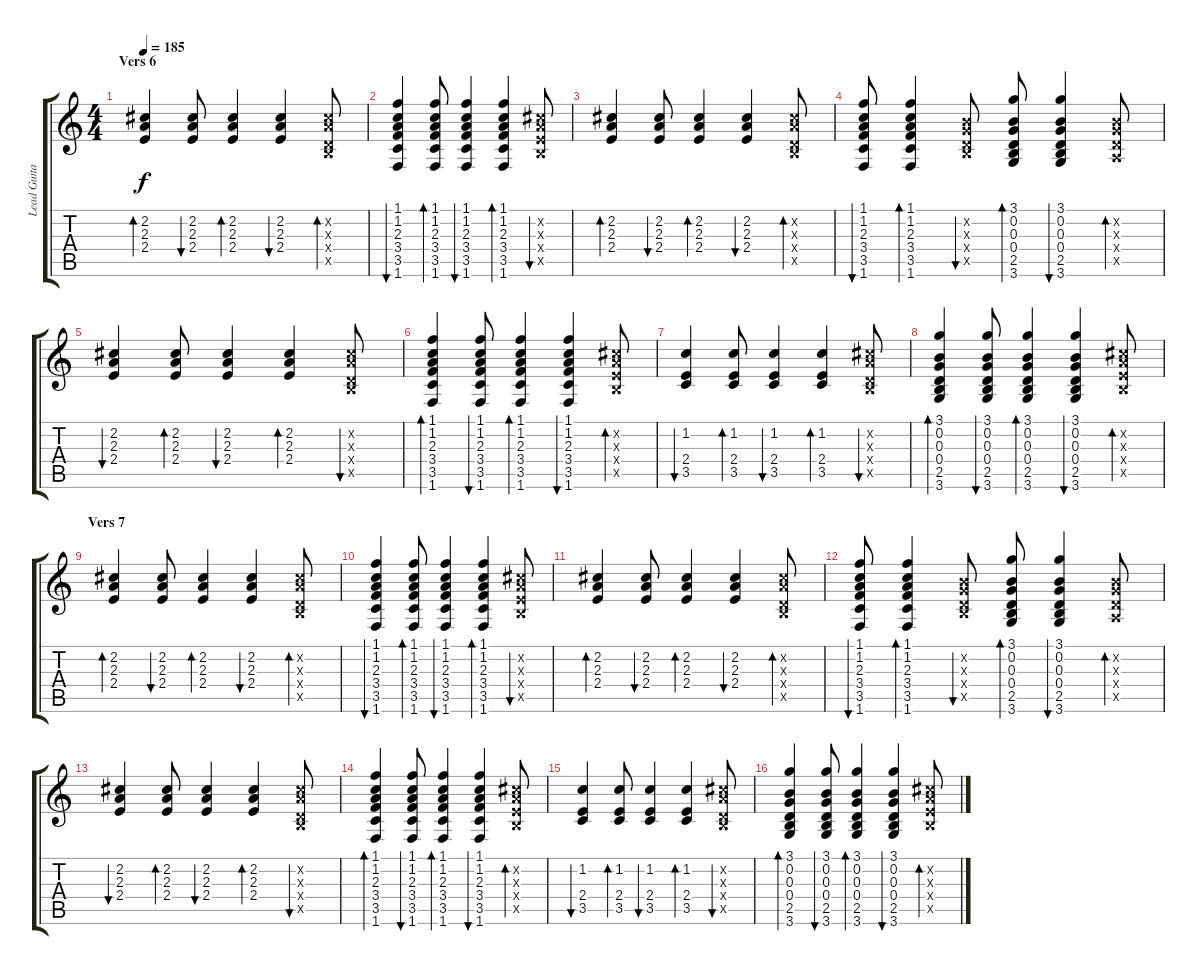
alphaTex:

\track ("Lead Guitar - " "Lead Guita") {instrument acousticguitarsteel}
\staff {score tabs}
\tuning (E4 B3 G3 D3 A2 E2) {hide}
\ts (4 4)
\section ("" "Vers 6")
\tempo 185
\clef g2
\ks c
(2.2 2.3 2.4).4{bd 60 dy f} (2.2 2.3 2.4).8{bu 60} (2.2 2.3 2.4).4{bd 60} (2.2 2.3 2.4).4{bu 60} (2.2{x} 2.3{x} 0.4{x} 2.5{x}).8{bd 60} |
(1.1 1.2 2.3 3.4 3.5 1.6).4{bu 60} (1.1 1.2 2.3 3.4 3.5 1.6).8{bd 60} (1.1 1.2 2.3 3.4 3.5 1.6).4{bu 60} (1.1 1.2 2.3 3.4 3.5 1.6).4{bd 60} (2.2{x} 2.3{x} 2.4{x} 2.5{x}).8{bu 60} |
(2.2 2.3 2.4).4{bd 60} (2.2 2.3 2.4).8{bu 60} (2.2 2.3 2.4).4{bd 60} (2.2 2.3 2.4).4{bu 60} (2.2{x} 2.3{x} 0.4{x} 2.5{x}).8{bd 60} |
(1.1 1.2 2.3 3.4 3.5 1.6).8{bu 60} (1.1 1.2 2.3 3.4 3.5 1.6).4{bd 60} (0.2{x} 0.3{x} 0.4{x} 2.5{x}).8{bu 60} (3.1 0.2 0.3 0.4 2.5 3.6).8{bd 60} (3.1 0.2 0.3 0.4 2.5 3.6).4{bu 60} (0.2{x} 0.3{x} 0.4{x} 0.5{x}).8{bd 60} |
(2.2 2.3 2.4).4{bu 60} (2.2 2.3 2.4).8{bd 60} (2.2 2.3 2.4).4{bu 60} (2.2 2.3 2.4).4{bd 60} (2.2{x} 2.3{x} 0.4{x} 2.5{x}).8{bu 60} |
(1.1 1.2 2.3 3.4 3.5 1.6).4{bd 60} (1.1 1.2 2.3 3.4 3.5 1.6).8{bu 60} (1.1 1.2 2.3 3.4 3.5 1.6).4{bd 60} (1.1 1.2 2.3 3.4 3.5 1.6).4{bu 60} (2.2{x} 2.3{x} 2.4{x} 2.5{x}).8{bd 60} |
(1.2 2.4 3.5).4{bu 60} (1.2 2.4 3.5).8{bd 60} (1.2 2.4 3.5).4{bu 60} (1.2 2.4 3.5).4{bd 60} (2.2{x} 2.3{x} 0.4{x} 2.5{x}).8{bu 60} |
(3.1 0.2 0.3 0.4 2.5 3.6).4{bd 60} (3.1 0.2 0.3 0.4 2.5 3.6).8{bu 60} (3.1 0.2 0.3 0.4 2.5 3.6).4{bd 60} (3.1 0.2 0.3 0.4 2.5 3.6).4{bu 60} (2.2{x} 2.3{x} 2.4{x} 2.5{x}).8{bd 60} |
\section ("" "Vers 7")
(2.2 2.3 2.4).4{bd 60} (2.2 2.3 2.4).8{bu 60} (2.2 2.3 2.4).4{bd 60} (2.2 2.3 2.4).4{bu 60} (2.2{x} 2.3{x} 0.4{x} 2.5{x}).8{bd 60} |
(1.1 1.2 2.3 3.4 3.5 1.6).4{bu 60} (1.1 1.2 2.3 3.4 3.5 1.6).8{bd 60} (1.1 1.2 2.3 3.4 3.5 1.6).4{bu 60} (1.1 1.2 2.3 3.4 3.5 1.6).4{bd 60} (2.2{x} 2.3{x} 2.4{x} 2.5{x}).8{bu 60} |
(2.2 2.3 2.4).4{bd 60} (2.2 2.3 2.4).8{bu 60} (2.2 2.3 2.4).4{bd 60} (2.2 2.3 2.4).4{bu 60} (2.2{x} 2.3{x} 0.4{x} 2.5{x}).8{bd 60} |
(1.1 1.2 2.3 3.4 3.5 1.6).8{bu 60} (1.1 1.2 2.3 3.4 3.5 1.6).4{bd 60} (0.2{x} 0.3{x} 0.4{x} 2.5{x}).8{bu 60} (3.1 0.2 0.3 0.4 2.5 3.6).8{bd 60} (3.1 0.2 0.3 0.4 2.5 3.6).4{bu 60} (0.2{x} 0.3{x} 0.4{x} 0.5{x}).8{bd 60} |
(2.2 2.3 2.4).4{bu 60} (2.2 2.3 2.4).8{bd 60} (2.2 2.3 2.4).4{bu 60} (2.2 2.3 2.4).4{bd 60} (2.2{x} 2.3{x} 0.4{x} 2.5{x}).8{bu 60} |
(1.1 1.2 2.3 3.4 3.5 1.6).4{bd 60} (1.1 1.2 2.3 3.4 3.5 1.6).8{bu 60} (1.1 1.2 2.3 3.4 3.5 1.6).4{bd 60} (1.1 1.2 2.3 3.4 3.5 1.6).4{bu 60} (2.2{x} 2.3{x} 2.4{x} 2.5{x}).8{bd 60} |
(1.2 2.4 3.5).4{bu 60} (1.2 2.4 3.5).8{bd 60} (1.2 2.4 3.5).4{bu 60} (1.2 2.4 3.5).4{bd 60} (2.2{x} 2.3{x} 0.4{x} 2.5{x}).8{bu 60} |
(3.1 0.2 0.3 0.4 2.5 3.6).4{bd 60} (3.1 0.2 0.3 0.4 2.5 3.6).8{bu 60} (3.1 0.2 0.3 0.4 2.5 3.6).4{bd 60} (3.1 0.2 0.3 0.4 2.5 3.6).4{bu 60} (2.2{x} 2.3{x} 2.4{x} 2.5{x}).8{bd 60}
